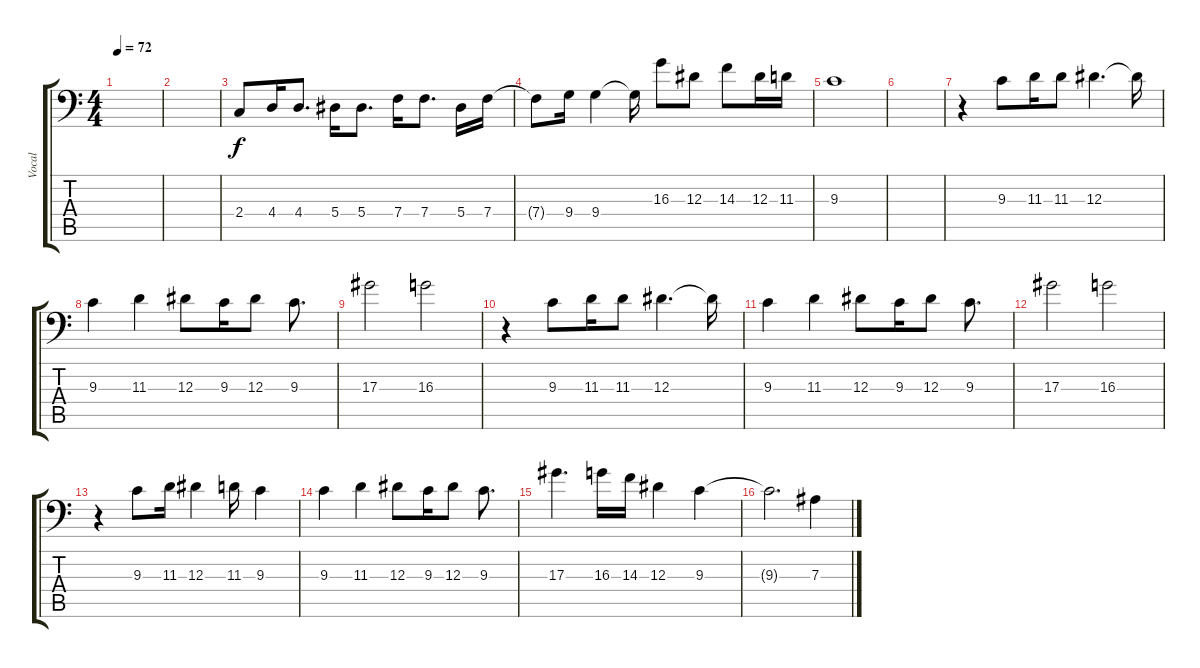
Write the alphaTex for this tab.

\track ("Vocal" "Vocal") {instrument sopranosax}
\staff {score tabs}
\tuning (C4 G3 Eb3 Bb2 F2 Bb1) {hide}
\ts (4 4)
\tempo 72
\clef f4
\ks c
|
|
2.4.8 4.4.16 4.4.8{d} 5.4.16 5.4.8{d} 7.4.16 7.4.8{d} 5.4.16 7.4.16 |
7.4{t}.8 9.4.16 9.4.4 9.4{t}.16 16.3.8 12.3.8 14.3.8 12.3.16 11.3.16 |
9.3.1 |
|
r.4 9.3.8 11.3.16 11.3.8 12.3.4{d} 12.3{t}.16 |
9.3.4 11.3.4 12.3.8 9.3.16 12.3.8 9.3.8{d} |
17.3.2 16.3.2 |
r.4 9.3.8 11.3.16 11.3.8 12.3.4{d} 12.3{t}.16 |
9.3.4 11.3.4 12.3.8 9.3.16 12.3.8 9.3.8{d} |
17.3.2 16.3.2 |
r.4 9.3.8 11.3.16 12.3.4 11.3.16 9.3.4 |
9.3.4 11.3.4 12.3.8 9.3.16 12.3.8 9.3.8{d} |
17.3.4{d} 16.3.16 14.3.16 12.3.4 9.3.4 |
9.3{t}.2{d} 7.3.4
